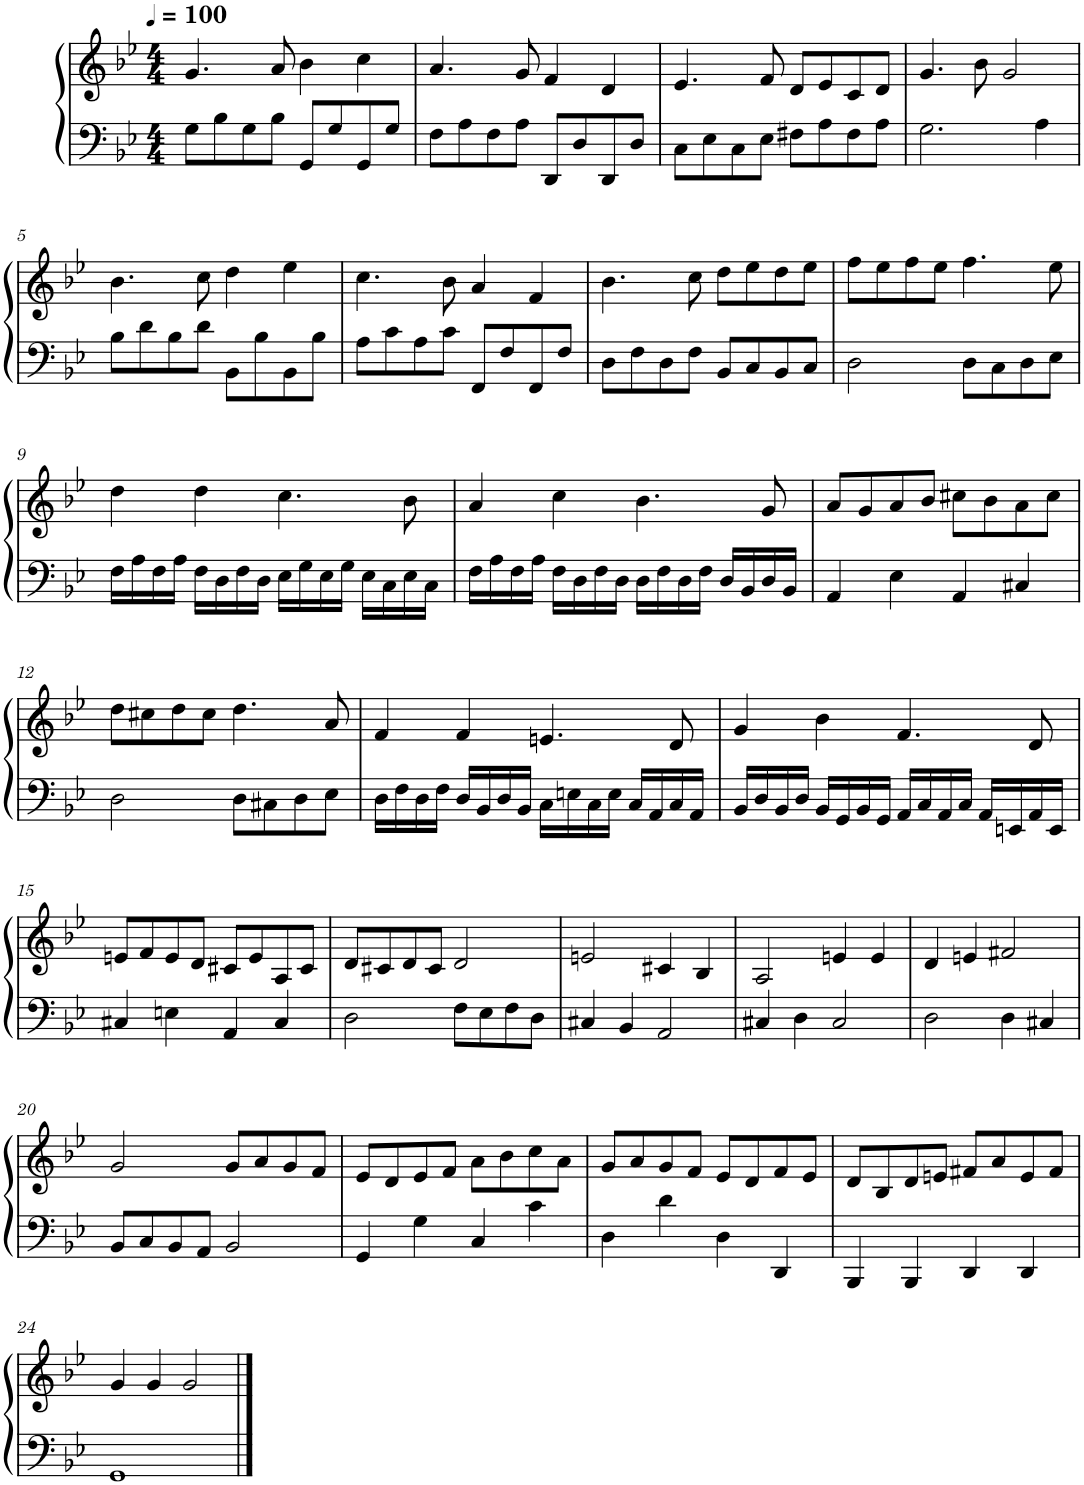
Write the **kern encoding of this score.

**kern	**kern
*part1	*part1
*staff2	*staff1
*I"Piano	*
*I'Pno.	*
*clefF4	*clefG2
*k[b-e-]	*k[b-e-]
*M4/4	*M4/4
*MM100	*MM100
=1	=1
8G\L	4.g/
8B-\	.
8G\	.
8B-\J	8a/
8GG/L	4b-\
8G/	.
8GG/	4cc\
8G/J	.
=2	=2
8F\L	4.a/
8A\	.
8F\	.
8A\J	8g/
8DD/L	4f/
8D/	.
8DD/	4d/
8D/J	.
=3	=3
8C\L	4.e-/
8E-\	.
8C\	.
8E-\J	8f/
8F#X\L	8d/L
8A\	8e-/
8F#\	8c/
8A\J	8d/J
=4	=4
2.G\	4.g/
.	8b-\
.	2g/
4A\	.
!!LO:LB:g=z
=5	=5
8B-\L	4.b-\
8d\	.
8B-\	.
8d\J	8cc\
8BB-\L	4dd\
8B-\	.
8BB-\	4ee-\
8B-\J	.
=6	=6
8A\L	4.cc\
8c\	.
8A\	.
8c\J	8b-\
8FF/L	4a/
8F/	.
8FF/	4f/
8F/J	.
=7	=7
8D\L	4.b-\
8F\	.
8D\	.
8F\J	8cc\
8BB-/L	8dd\L
8C/	8ee-\
8BB-/	8dd\
8C/J	8ee-\J
=8	=8
2D\	8ff\L
.	8ee-\
.	8ff\
.	8ee-\J
8D\L	4.ff\
8C\	.
8D\	.
8E-\J	8ee-\
!!LO:LB:g=z
=9	=9
16F\LL	4dd\
16A\	.
16F\	.
16A\JJ	.
16F\LL	4dd\
16D\	.
16F\	.
16D\JJ	.
16E-\LL	4.cc\
16G\	.
16E-\	.
16G\JJ	.
16E-\LL	.
16C\	.
16E-\	8b-\
16C\JJ	.
=10	=10
16F\LL	4a/
16A\	.
16F\	.
16A\JJ	.
16F\LL	4cc\
16D\	.
16F\	.
16D\JJ	.
16D\LL	4.b-\
16F\	.
16D\	.
16F\JJ	.
16D/LL	.
16BB-/	.
16D/	8g/
16BB-/JJ	.
=11	=11
4AA/	8a/L
.	8g/
4E-\	8a/
.	8b-/J
4AA/	8cc#X\L
.	8b-\
4C#X/	8a\
.	8cc#\J
!!LO:LB:g=z
=12	=12
2D\	8dd\L
.	8cc#X\
.	8dd\
.	8cc#\J
8D\L	4.dd\
8C#X\	.
8D\	.
8E-\J	8a/
=13	=13
16D\LL	4f/
16F\	.
16D\	.
16F\JJ	.
16D/LL	4f/
16BB-/	.
16D/	.
16BB-/JJ	.
16C\LL	4.en/
16En\	.
16C\	.
16E\JJ	.
16C/LL	.
16AA/	.
16C/	8d/
16AA/JJ	.
=14	=14
16BB-/LL	4g/
16D/	.
16BB-/	.
16D/JJ	.
16BB-/LL	4b-\
16GG/	.
16BB-/	.
16GG/JJ	.
16AA/LL	4.f/
16C/	.
16AA/	.
16C/JJ	.
16AA/LL	.
16EEn/	.
16AA/	8d/
16EE/JJ	.
!!LO:LB:g=z
=15	=15
4C#X/	8en/L
.	8f/
4En\	8e/
.	8d/J
4AA/	8c#X/L
.	8e/
4C#/	8A/
.	8c#/J
=16	=16
2D\	8d/L
.	8c#X/
.	8d/
.	8c#/J
8F\L	2d/
8E-\	.
8F\	.
8D\J	.
=17	=17
4C#X/	2en/
4BB-/	.
2AA/	4c#X/
.	4B-/
=18	=18
4C#X/	2A/
4D\	.
2C#/	4en/
.	4e/
=19	=19
2D\	4d/
.	4en/
4D\	2f#X/
4C#X/	.
!!LO:LB:g=z
=20	=20
8BB-/L	2g/
8C/	.
8BB-/	.
8AA/J	.
2BB-/	8g/L
.	8a/
.	8g/
.	8f/J
=21	=21
4GG/	8e-/L
.	8d/
4G\	8e-/
.	8f/J
4C/	8a\L
.	8b-\
4c\	8cc\
.	8a\J
=22	=22
4D\	8g/L
.	8a/
4d\	8g/
.	8f/J
4D\	8e-/L
.	8d/
4DD/	8f/
.	8e-/J
=23	=23
4BBB-/	8d/L
.	8B-/
4BBB-/	8d/
.	8en/J
4DD/	8f#X/L
.	8a/
4DD/	8e/
.	8f#/J
!!LO:LB:g=z
=24	=24
1GG	4g/
.	4g/
.	2g/
==	==
*-	*-
